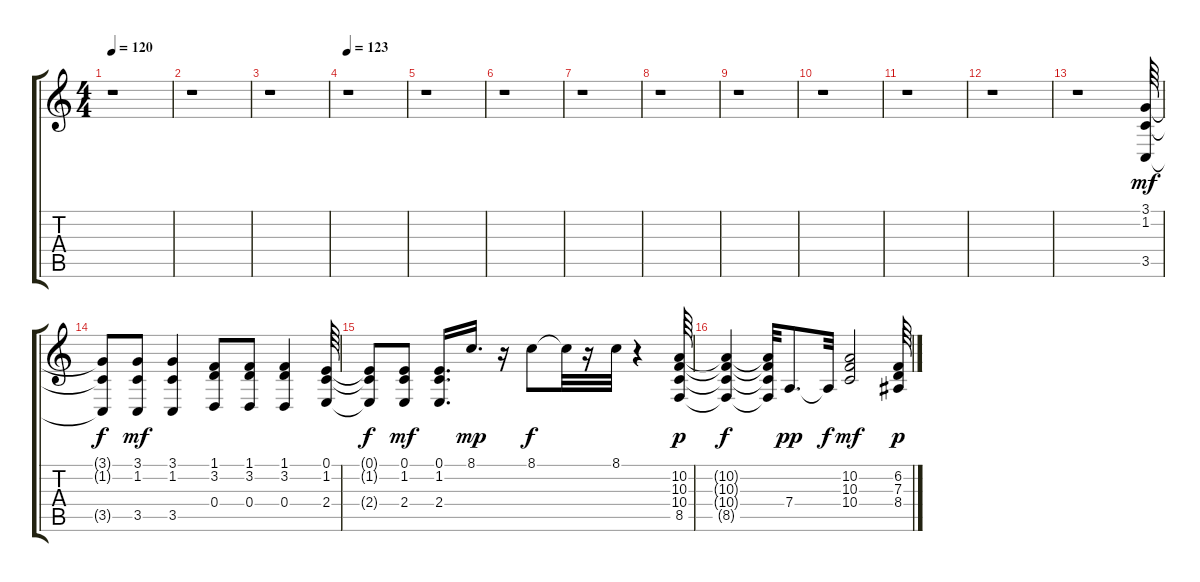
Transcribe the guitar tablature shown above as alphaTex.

\track "" {instrument acousticgrandpiano}
\staff {score tabs}
\tuning (E4 B3 G3 D3 A2 E2) {hide}
\ts (4 4)
\tempo 120
\clef g2
\ks c
r.1{dy mp} |
r.1 |
r.1 |
\tempo 123
r.1 |
r.1 |
r.1 |
r.1 |
r.1 |
r.1 |
r.1 |
r.1 |
r.1 |
r.1 (3.1 1.2 3.5).64{dy mf} |
(3.1{t} 1.2{t} 3.5{t}).8{dy f} (3.1 1.2 3.5).8{dy mf} (3.1 1.2 3.5).4 (1.1 3.2 0.4).8 (1.1 3.2 0.4).8 (1.1 3.2 0.4).4 (0.1 1.2 2.4).64 |
(0.1{t} 1.2{t} 2.4{t}).8{dy f} (0.1 1.2 2.4).8{dy mf} (0.1 1.2 2.4).16{d} 8.1.16{d dy mp} r.16 8.1.8{dy f} 8.1{t}.32 r.16 8.1.32 r.4 (10.2 10.3 10.4 8.5).64{dy p} |
(10.2{t} 10.3{t} 10.4{t} 8.5{t}).4{dy f} (10.2{t} 10.3{t} 10.4{t} 8.5{t}).32 7.4.8{d dy pp} 7.4{t}.32{dy f} (10.2 10.3 10.4).2{dy mf} (6.2 7.3 8.4).64{dy p}
